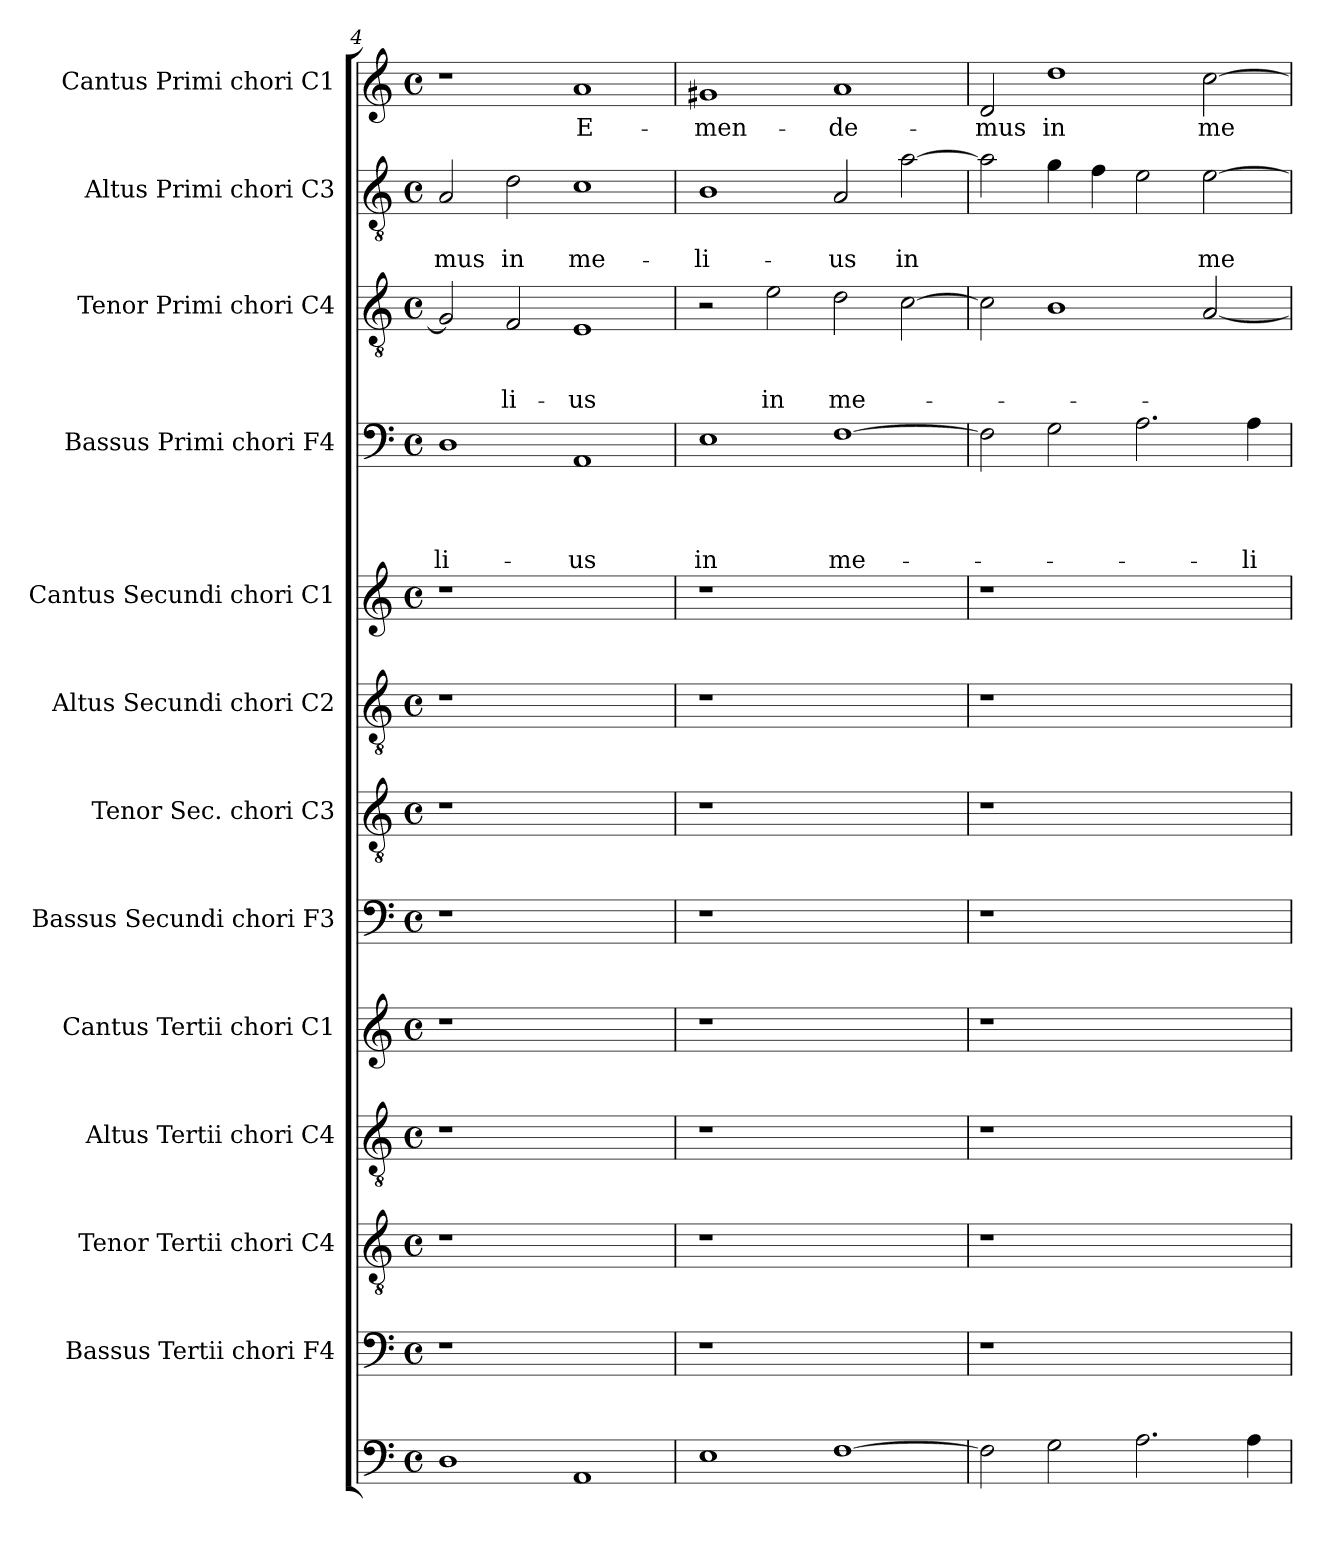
**kern	**kern	**kern	**kern	**kern	**kern	**kern	**kern	**kern	**kern	**text	**text	**text	**text	**kern	**text	**text	**text	**kern	**text	**text	**kern	**text
*part13	*part12	*part11	*part10	*part9	*part8	*part7	*part6	*part5	*part4	*part4	*part4	*part4	*part4	*part3	*part3	*part3	*part3	*part2	*part2	*part2	*part1	*part1
*staff13	*staff12	*staff11	*staff10	*staff9	*staff8	*staff7	*staff6	*staff5	*staff4	*staff4	*staff4	*staff4	*staff4	*staff3	*staff3	*staff3	*staff3	*staff2	*staff2	*staff2	*staff1	*staff1
*	*I"Bassus  Tertii chori F4	*I"Tenor Tertii chori C4	*I"Altus Tertii chori C4	*I"Cantus Tertii chori C1	*I"Bassus Secundi chori F3	*I"Tenor Sec. chori C3	*I"Altus Secundi chori C2	*I"Cantus Secundi chori C1	*I"Bassus Primi chori F4	*	*	*	*	*I"Tenor Primi chori C4	*	*	*	*I"Altus Primi chori C3	*	*	*I"Cantus  Primi chori C1	*
*	*I'B3	*I'T3	*I'A3	*I'C3	*I'B2	*I'T2	*I'A2	*I'C2	*I'B1	*	*	*	*	*I'T1	*	*	*	*I'A1	*	*	*I'C1	*
*clefF4	*clefF4	*clefGv2	*clefGv2	*clefG2	*clefF4	*clefGv2	*clefGv2	*clefG2	*clefF4	*	*	*	*	*clefGv2	*	*	*	*clefGv2	*	*	*clefG2	*
*k[]	*k[]	*k[]	*k[]	*k[]	*k[]	*k[]	*k[]	*k[]	*k[]	*	*	*	*	*k[]	*	*	*	*k[]	*	*	*k[]	*
*C:	*C:	*C:	*C:	*C:	*C:	*C:	*C:	*C:	*C:	*	*	*	*	*C:	*	*	*	*C:	*	*	*C:	*
*M4/4	*M4/4	*M4/4	*M4/4	*M4/4	*M4/4	*M4/4	*M4/4	*M4/4	*M4/4	*	*	*	*	*M4/4	*	*	*	*M4/4	*	*	*M4/4	*
*met(c)	*met(c)	*met(c)	*met(c)	*met(c)	*met(c)	*met(c)	*met(c)	*met(c)	*met(c)	*	*	*	*	*met(c)	*	*	*	*met(c)	*	*	*met(c)	*
=4	=4	=4	=4	=4	=4	=4	=4	=4	=4	=4	=4	=4	=4	=4	=4	=4	=4	=4	=4	=4	=4	=4
!	!	!	!	!	!	!	!	!	!	!	!	!	!LO:LY:b	!	!	!	!	!	!	!LO:LY:b	!	!
1D	1r	1r	1r	1r	1r	1r	1r	1r	1D	.	.	.	-li-	2G/]	.	.	.	2A/	.	-mus	1r	.
!	!	!	!	!	!	!	!	!	!	!	!	!	!	!	!	!	!LO:LY:b	!	!	!LO:LY:b	!	!
.	.	.	.	.	.	.	.	.	.	.	.	.	.	2F/	.	.	-li-	2d\	.	in	.	.
!	!	!	!	!	!	!	!	!	!	!	!	!	!LO:LY:b	!	!	!	!LO:LY:b	!	!	!LO:LY:b	!	!LO:LY:b
1AA	1ryy	1ryy	1ryy	1ryy	1ryy	1ryy	1ryy	1ryy	1AA	.	.	.	-us	1E	.	.	-us	1c	.	me-	1a	E-
=5	=5	=5	=5	=5	=5	=5	=5	=5	=5	=5	=5	=5	=5	=5	=5	=5	=5	=5	=5	=5	=5	=5
!	!	!	!	!	!	!	!	!	!	!	!	!	!LO:LY:b	!	!	!	!	!	!	!LO:LY:b	!	!LO:LY:b
1E	1r	1r	1r	1r	1r	1r	1r	1r	1E	.	.	.	in	2r	.	.	.	1B	.	-li-	1g#X	-men-
!	!	!	!	!	!	!	!	!	!	!	!	!	!	!	!	!	!LO:LY:b	!	!	!	!	!
.	.	.	.	.	.	.	.	.	.	.	.	.	.	2e\	.	.	in	.	.	.	.	.
!	!	!	!	!	!	!	!	!	!	!	!	!	!LO:LY:b	!	!	!	!LO:LY:b	!	!	!LO:LY:b	!	!LO:LY:b
[1F	1ryy	1ryy	1ryy	1ryy	1ryy	1ryy	1ryy	1ryy	[1F	.	.	.	me-	2d\	.	.	me-	2A/	.	-us	1a	-de-
!	!	!	!	!	!	!	!	!	!	!	!	!	!	!	!	!	!	!	!	!LO:LY:b	!	!
.	.	.	.	.	.	.	.	.	.	.	.	.	.	[2c\	.	.	.	[2a\	.	in	.	.
=6	=6	=6	=6	=6	=6	=6	=6	=6	=6	=6	=6	=6	=6	=6	=6	=6	=6	=6	=6	=6	=6	=6
!	!	!	!	!	!	!	!	!	!	!	!	!	!	!	!	!	!	!	!	!	!	!LO:LY:b
2F\]	1r	1r	1r	1r	1r	1r	1r	1r	2F\]	.	.	.	.	2c\]	.	.	.	2a\]	.	.	2d/	-mus
!	!	!	!	!	!	!	!	!	!	!	!	!	!	!	!	!	!	!	!	!	!	!LO:LY:b
2G\	.	.	.	.	.	.	.	.	2G\	.	.	.	.	1B	.	.	.	4g\	.	.	1dd	in
.	.	.	.	.	.	.	.	.	.	.	.	.	.	.	.	.	.	4f\	.	.	.	.
2.A\	1ryy	1ryy	1ryy	1ryy	1ryy	1ryy	1ryy	1ryy	2.A\	.	.	.	.	.	.	.	.	2e\	.	.	.	.
!	!	!	!	!	!	!	!	!	!	!	!	!	!	!	!	!	!	!	!	!LO:LY:b	!	!LO:LY:b
.	.	.	.	.	.	.	.	.	.	.	.	.	.	[2A/	.	.	.	[2e\	.	me-	[2cc\	me-
!	!	!	!	!	!	!	!	!	!	!	!	!	!LO:LY:b	!	!	!	!	!	!	!	!	!
4A\	.	.	.	.	.	.	.	.	4A\	.	.	.	-li-	.	.	.	.	.	.	.	.	.
=	=	=	=	=	=	=	=	=	=	=	=	=	=	=	=	=	=	=	=	=	=	=
*-	*-	*-	*-	*-	*-	*-	*-	*-	*-	*-	*-	*-	*-	*-	*-	*-	*-	*-	*-	*-	*-	*-
